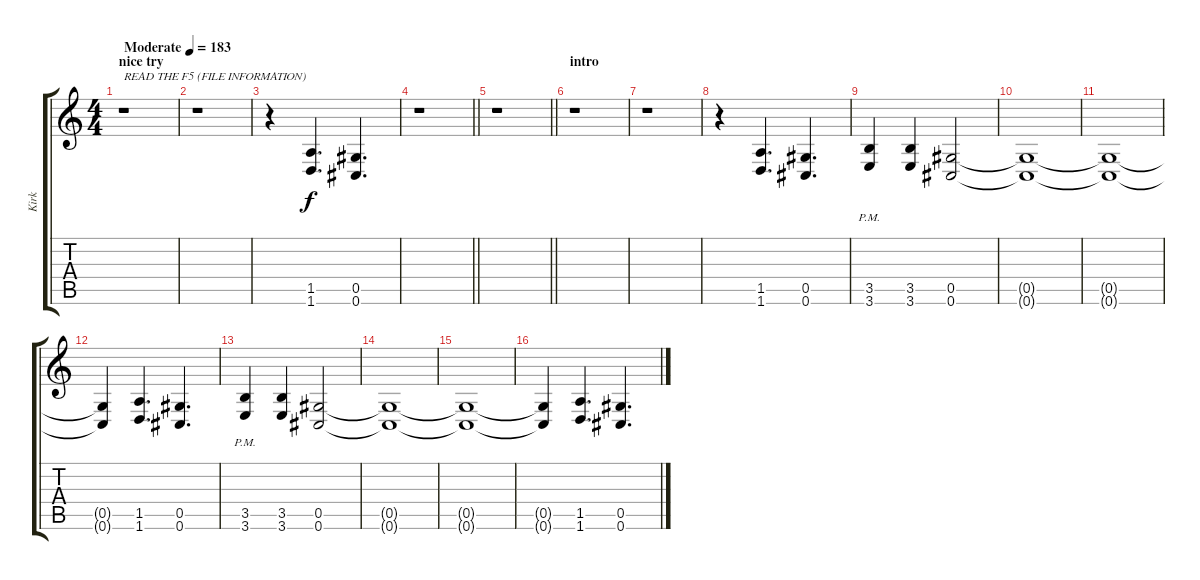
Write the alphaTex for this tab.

\track ("Kirk" "Kirk") {instrument distortionguitar}
\staff {score tabs}
\tuning (Eb4 Bb3 Gb3 Db3 Ab2 Db2) {hide}
\ts (4 4)
\section ("" "nice try")
\tempo (183 "Moderate")
\clef g2
\ks c
r.1{txt "READ THE F5 (FILE INFORMATION)" dy f instrument distortionguitar} |
r.1 |
r.4 (1.5 1.6).4{d} (0.5 0.6).4{d} |
\barLineRight lightlight
r.1 |
\barLineRight lightlight
r.1 |
\section ("" "intro")
r.1 |
r.1 |
r.4 (1.5 1.6).4{d} (0.5 0.6).4{d} |
(3.5{pm} 3.6{pm}).4 (3.5 3.6).4 (0.5 0.6).2 |
(0.5{t} 0.6{t}).1 |
(0.5{t} 0.6{t}).1 |
(0.5{t} 0.6{t}).4 (1.5 1.6).4{d} (0.5 0.6).4{d} |
(3.5{pm} 3.6{pm}).4 (3.5 3.6).4 (0.5 0.6).2 |
(0.5{t} 0.6{t}).1 |
(0.5{t} 0.6{t}).1 |
(0.5{t} 0.6{t}).4 (1.5 1.6).4{d} (0.5 0.6).4{d}
